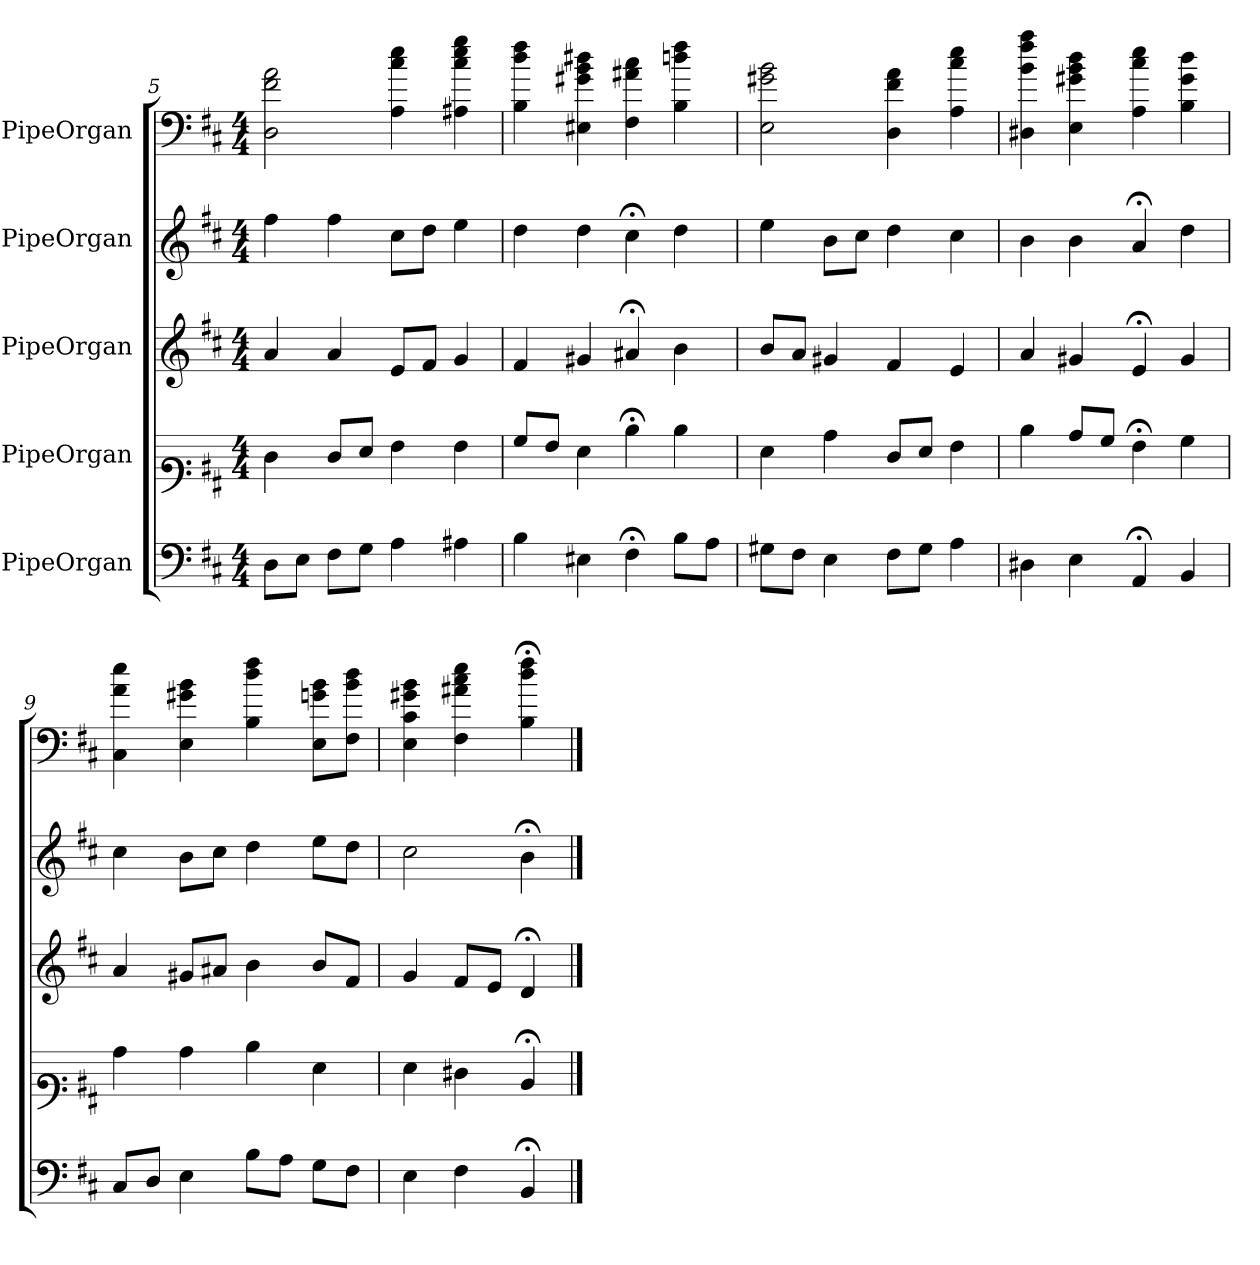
**kern	**kern	**kern	**kern	**kern
*part5	*part4	*part3	*part2	*part1
*staff5	*staff4	*staff3	*staff2	*staff1
*I"PipeOrgan	*I"PipeOrgan	*I"PipeOrgan	*I"PipeOrgan	*I"PipeOrgan
*clefF4	*clefF2	*clefG2	*clefG2	*
*k[f#c#]	*k[f#c#]	*k[f#c#]	*k[f#c#]	*k[f#c#]
*b:	*b:	*b:	*b:	*b:
*M4/4	*M4/4	*M4/4	*M4/4	*M4/4
=5	=5	=5	=5	=5
8D\L	4A	4a	4ff#	2D 2f# 2a
8E\J	.	.	.	.
8F#\L	8A/L	4a	4ff#	.
8G\J	8B/J	.	.	.
4A	4c#	8e/L	8cc#\L	4A 4cc# 4ee
.	.	8f#/J	8dd\J	.
4A#X	4c#	4g	4ee	4A#X 4cc# 4ee 4gg
=6	=6	=6	=6	=6
4B	8d/L	4f#	4dd	4B 4dd 4ff#
.	8c#/J	.	.	.
4E#X	4B	4g#X	4dd	4E#X 4g#X 4b 4dd#X
4F#;<	4f#;<	4a#X;<	4cc#;<	4F# 4a#X 4cc#
8B\L	4f#	4b	4dd	4B 4ddn 4ff#
8A\J	.	.	.	.
=7	=7	=7	=7	=7
8G#X\L	4B	8b/L	4ee	2E 2g#X 2b
8F#\J	.	8a/J	.	.
4E	4e	4g#X	8b\L	.
.	.	.	8cc#\J	.
8F#\L	8A/L	4f#	4dd	4D 4f# 4a
8G#\J	8B/J	.	.	.
4A	4c#	4e	4cc#	4A 4cc# 4ee
=8	=8	=8	=8	=8
4D#X	4f#	4a	4b	4D#X 4b 4ff# 4aa
4E	8e/L	4g#X	4b	4E 4g#X 4b 4dd
.	8d/J	.	.	.
4AA;<	4c#;<	4e;<	4a;<	4A 4cc# 4ee
4BB	4d	4g#	4dd	4B 4g# 4dd
=9	=9	=9	=9	=9
8C#/L	4e	4a	4cc#	4C# 4a 4ee
8D/J	.	.	.	.
4E	4e	8g#X/L	8b\L	4E 4g#X 4b
.	.	8a#X/J	8cc#\J	.
8B\L	4f#	4b	4dd	4B 4dd 4ff#
8A\J	.	.	.	.
8G\L	4B	8b/L	8ee\L	8E 8gn 8bL
8F#\J	.	8f#/J	8dd\J	8F# 8b 8ddJ
=10	=10	=10	=10	=10
4E	4B	4g	2cc#	4E 4c# 4g#X 4b
4F#	4A#X	8f#/L	.	4F# 4a#X 4cc# 4ee
.	.	8e/J	.	.
4BB;<	4F#;<	4d;<	4b;<	4B;< 4dd;< 4ff#;<
==	==	==	==	==
*-	*-	*-	*-	*-
